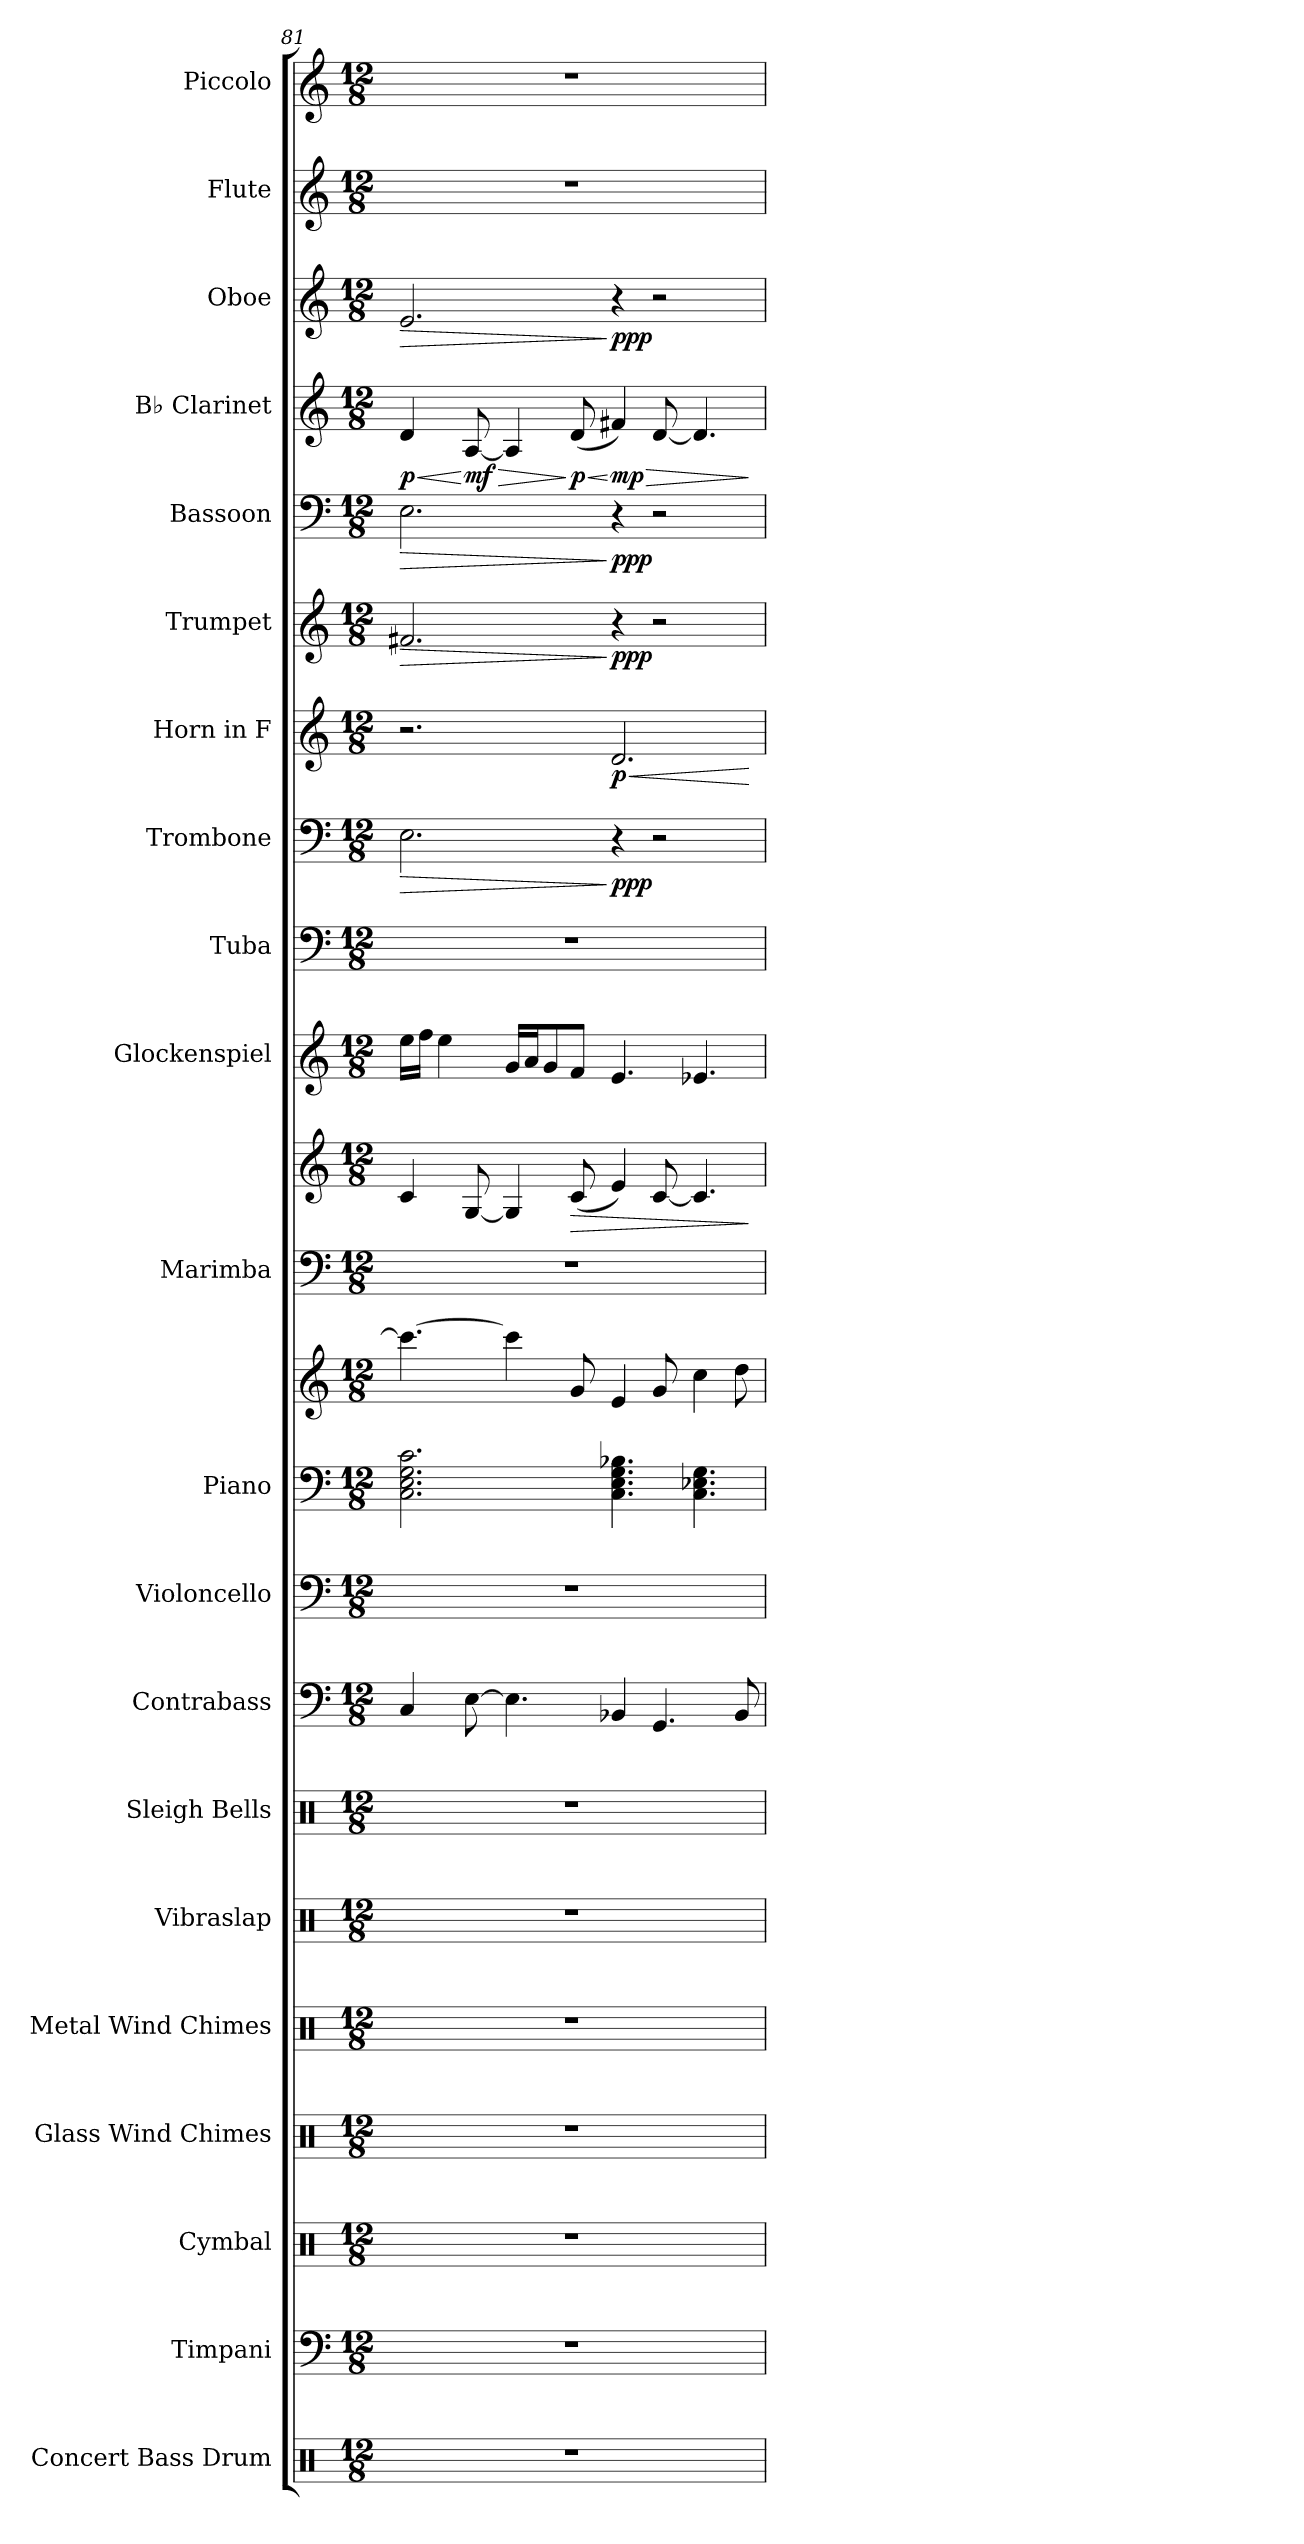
**kern	**kern	**kern	**kern	**kern	**kern	**kern	**kern	**kern	**kern	**kern	**kern	**kern	**dynam	**kern	**kern	**kern	**dynam	**kern	**dynam	**kern	**dynam	**kern	**dynam	**kern	**dynam	**kern	**dynam	**kern	**kern
*part21	*part20	*part19	*part18	*part17	*part16	*part15	*part14	*part13	*part12	*part12	*part11	*part11	*part11	*part10	*part9	*part8	*part8	*part7	*part7	*part6	*part6	*part5	*part5	*part4	*part4	*part3	*part3	*part2	*part1
*staff23	*staff22	*staff21	*staff20	*staff19	*staff18	*staff17	*staff16	*staff15	*staff14	*staff13	*staff12	*staff11	*staff11/12	*staff10	*staff9	*staff8	*staff8	*staff7	*staff7	*staff6	*staff6	*staff5	*staff5	*staff4	*staff4	*staff3	*staff3	*staff2	*staff1
*I"Concert Bass Drum	*I"Timpani	*I"Cymbal	*I"Glass Wind Chimes	*I"Metal Wind Chimes	*I"Vibraslap	*I"Sleigh Bells	*I"Contrabass	*I"Violoncello	*I"Piano	*	*I"Marimba	*	*	*I"Glockenspiel	*I"Tuba	*I"Trombone	*	*I"Horn in F	*	*I"Trumpet	*	*I"Bassoon	*	*I"B♭ Clarinet	*	*I"Oboe	*	*I"Flute	*I"Piccolo
*I'Con. BD	*I'Timp.	*I'Cym.	*I'Gl. Wn Ch.	*I'Met. Wn Ch.	*I'Vibslp.	*I'Sle. Be.	*I'Cb.	*I'Vc.	*I'Pno.	*	*I'Mrm.	*	*	*I'Glock.	*I'Tba.	*I'Tbn.	*	*	*	*I'Tpt.	*	*I'Bsn.	*	*I'B♭ Cl.	*	*I'Ob.	*	*I'Fl.	*I'Picc.
*clefX	*clefF4	*clefX	*clefX	*clefX	*clefX	*clefX	*clefF4	*clefF4	*clefF4	*clefG2	*clefF4	*clefG2	*	*clefG2	*clefF4	*clefF4	*	*clefG2	*	*clefG2	*	*clefF4	*	*clefG2	*	*clefG2	*	*clefG2	*clefG2
*	*	*	*	*	*	*	*ITrd7c12	*	*	*	*	*	*	*ITrd-14c-24	*	*	*	*ITrd4c7	*	*ITrd1c2	*	*	*	*ITrd1c2	*	*	*	*	*ITrd-7c-12
*k[]	*k[]	*k[]	*k[]	*k[]	*k[]	*k[]	*k[]	*k[]	*k[]	*k[]	*k[]	*k[]	*	*k[]	*k[]	*k[]	*	*k[b-]	*	*k[b-e-]	*	*k[]	*	*k[b-e-]	*	*k[]	*	*k[]	*k[]
*M12/8	*M12/8	*M12/8	*M12/8	*M12/8	*M12/8	*M12/8	*M12/8	*M12/8	*M12/8	*M12/8	*M12/8	*M12/8	*	*M12/8	*M12/8	*M12/8	*	*M12/8	*	*M12/8	*	*M12/8	*	*M12/8	*	*M12/8	*	*M12/8	*M12/8
=81	=81	=81	=81	=81	=81	=81	=81	=81	=81	=81	=81	=81	=81	=81	=81	=81	=81	=81	=81	=81	=81	=81	=81	=81	=81	=81	=81	=81	=81
!	!	!	!	!	!	!	!	!	!	!	!	!	!	!	!	!	!LO:HP:b	!	!	!	!LO:HP:b	!	!LO:HP:b	!	!LO:HP:b	!	!LO:HP:b	!	!
!	!	!	!	!	!	!	!	!	!	!	!	!	!	!	!	!	!	!	!	!	!	!	!	!	!LO:DY:n=1:b	!	!	!	!
1.r	1.r	1.r	1.r	1.r	1.r	1.r	4CC/	1.r	2.C\ 2.E\ 2.G\ 2.c\	4.ccc\_	1.r	4c/	.	16eeee\LL	1.r	2.E\	>	2.r	.	2.en/	>	2.E\	>	4c/	< p	2.e/	>	1.r	1.r
.	.	.	.	.	.	.	.	.	.	.	.	.	.	16ffff\JJ	.	.	.	.	.	.	.	.	.	.	.	.	.	.	.
.	.	.	.	.	.	.	.	.	.	.	.	.	.	4eeee\	.	.	.	.	.	.	.	.	.	.	.	.	.	.	.
!	!	!	!	!	!	!	!	!	!	!	!	!	!	!	!	!	!	!	!	!	!	!	!	!	!LO:HP:n=1:b	!	!	!	!
!	!	!	!	!	!	!	!	!	!	!	!	!	!	!	!	!	!	!	!	!	!	!	!	!	!LO:DY:n=2:b	!	!	!	!
.	.	.	.	.	.	.	[8EE\	.	.	.	.	[8G/	.	.	.	.	.	.	.	.	.	.	.	[8G/	[ > mf	.	.	.	.
.	.	.	.	.	.	.	4.EE\]	.	.	4ccc\]	.	4G/]	.	16ggg/LL	.	.	.	.	.	.	.	.	.	4G/]	.	.	.	.	.
.	.	.	.	.	.	.	.	.	.	.	.	.	.	16aaa/J	.	.	.	.	.	.	.	.	.	.	.	.	.	.	.
.	.	.	.	.	.	.	.	.	.	.	.	.	.	8ggg/	.	.	.	.	.	.	.	.	.	.	.	.	.	.	.
!	!	!	!	!	!	!	!	!	!	!	!	!	!LO:HP:b	!	!	!	!	!	!	!	!	!	!	!	!LO:HP:n=1:b	!	!	!	!
!	!	!	!	!	!	!	!	!	!	!	!	!	!	!	!	!	!	!	!	!	!	!	!	!	!LO:DY:n=3:b	!	!	!	!
.	.	.	.	.	.	.	.	.	.	8g/	.	(<8c/	>	8fff/J	.	.	.	.	.	.	.	.	.	(<8c/	] < p	.	.	.	.
!	!	!	!	!	!	!	!	!	!	!	!	!	!	!	!	!	!LO:DY:n=1:b	!	!LO:HP:b	!	!	!	!	!	!LO:HP:n=1:b	!	!	!	!
!	!	!	!	!	!	!	!	!	!	!	!	!	!	!	!	!	!	!	!LO:DY:n=1:b	!	!LO:DY:n=1:b	!	!LO:DY:n=1:b	!	!LO:DY:n=4:b	!	!LO:DY:n=1:b	!	!
.	.	.	.	.	.	.	4BBB-X/	.	4.C\ 4.E\ 4.G\ 4.B-X\	4e/	.	4e/)	.	4.eee/	.	4r	] ppp	2.G/	< p	4r	] ppp	4r	] ppp	4en/)	[ > mp	4r	] ppp	.	.
.	.	.	.	.	.	.	4.GGG/	.	.	8g/	.	[8c/	.	.	.	2r	.	.	.	2r	.	2r	.	[8c/	.	2r	.	.	.
.	.	.	.	.	.	.	.	.	4.C\ 4.E-X\ 4.G\	4cc\	.	4.c/]	.	4.eee-X/	.	.	.	.	.	.	.	.	.	4.c/]	.	.	.	.	.
.	.	.	.	.	.	.	8BBB-/	.	.	8dd\	.	.	.	.	.	.	.	.	.	.	.	.	.	.	.	.	.	.	.
.	.	.	.	.	.	.	.	.	.	.	.	.	]	.	.	.	.	.	[	.	.	.	.	.	]	.	.	.	.
=	=	=	=	=	=	=	=	=	=	=	=	=	=	=	=	=	=	=	=	=	=	=	=	=	=	=	=	=	=
*-	*-	*-	*-	*-	*-	*-	*-	*-	*-	*-	*-	*-	*-	*-	*-	*-	*-	*-	*-	*-	*-	*-	*-	*-	*-	*-	*-	*-	*-
